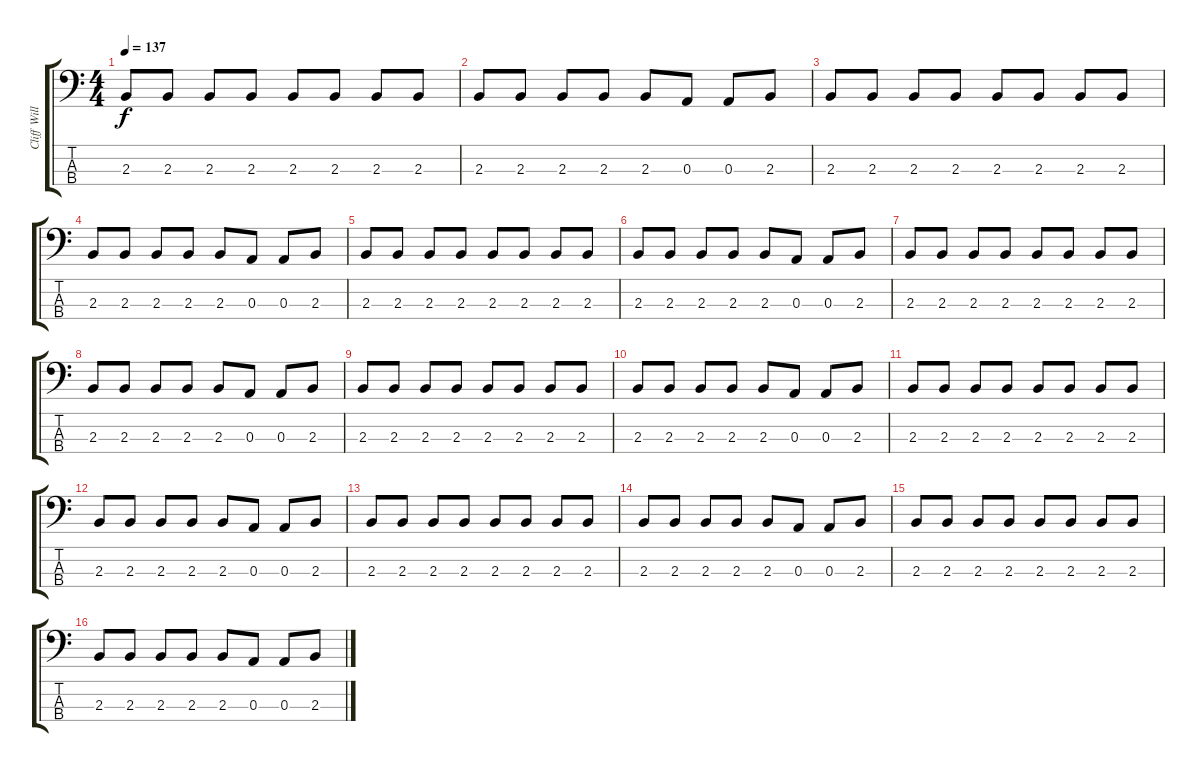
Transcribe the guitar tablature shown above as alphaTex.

\track ("Cliff Williams / Bass" "Cliff Will") {instrument electricbassfinger}
\staff {score tabs}
\tuning (G2 D2 A1 E1) {hide}
\ts (4 4)
\tempo 137
\clef f4
\ks c
2.3.8{dy f} 2.3.8 2.3.8 2.3.8 2.3.8 2.3.8 2.3.8 2.3.8 |
2.3.8 2.3.8 2.3.8 2.3.8 2.3.8 0.3.8 0.3.8 2.3.8 |
2.3.8 2.3.8 2.3.8 2.3.8 2.3.8 2.3.8 2.3.8 2.3.8 |
2.3.8 2.3.8 2.3.8 2.3.8 2.3.8 0.3.8 0.3.8 2.3.8 |
2.3.8 2.3.8 2.3.8 2.3.8 2.3.8 2.3.8 2.3.8 2.3.8 |
2.3.8 2.3.8 2.3.8 2.3.8 2.3.8 0.3.8 0.3.8 2.3.8 |
2.3.8 2.3.8 2.3.8 2.3.8 2.3.8 2.3.8 2.3.8 2.3.8 |
2.3.8 2.3.8 2.3.8 2.3.8 2.3.8 0.3.8 0.3.8 2.3.8 |
2.3.8 2.3.8 2.3.8 2.3.8 2.3.8 2.3.8 2.3.8 2.3.8 |
2.3.8 2.3.8 2.3.8 2.3.8 2.3.8 0.3.8 0.3.8 2.3.8 |
2.3.8 2.3.8 2.3.8 2.3.8 2.3.8 2.3.8 2.3.8 2.3.8 |
2.3.8 2.3.8 2.3.8 2.3.8 2.3.8 0.3.8 0.3.8 2.3.8 |
2.3.8 2.3.8 2.3.8 2.3.8 2.3.8 2.3.8 2.3.8 2.3.8 |
2.3.8 2.3.8 2.3.8 2.3.8 2.3.8 0.3.8 0.3.8 2.3.8 |
2.3.8 2.3.8 2.3.8 2.3.8 2.3.8 2.3.8 2.3.8 2.3.8 |
2.3.8 2.3.8 2.3.8 2.3.8 2.3.8 0.3.8 0.3.8 2.3.8
